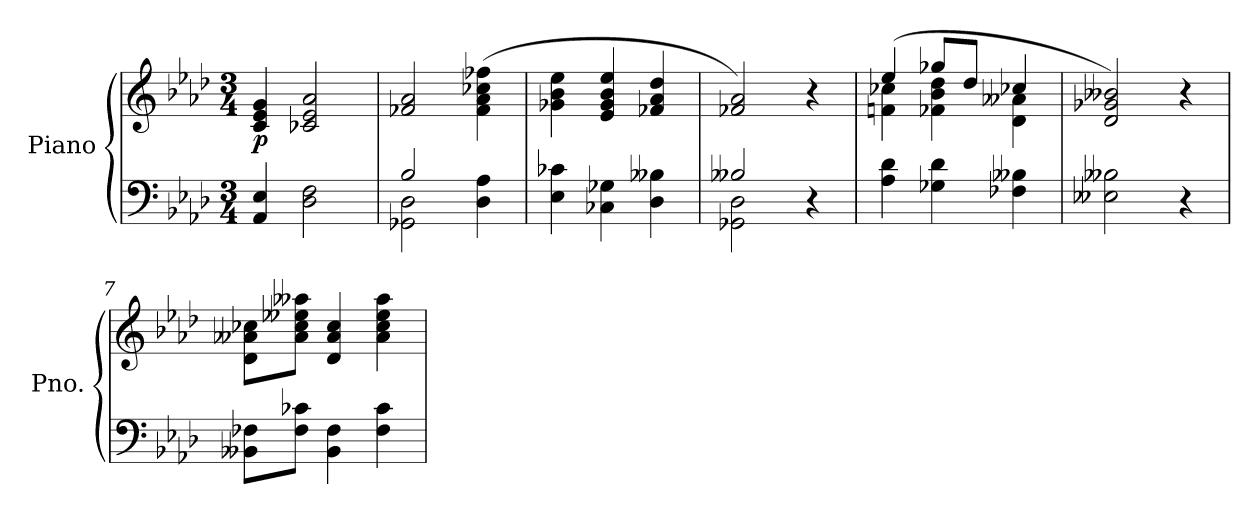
**kern	**kern	**dynam
*part1	*part1	*part1
*staff2	*staff1	*staff1/2
*I"Piano	*	*
*I'Pno.	*	*
*clefF4	*clefG2	*
*k[b-e-a-d-]	*k[b-e-a-d-]	*
*M3/4	*M3/4	*
=1	=1	=1
!	!	!LO:DY:b
4AA-/ 4E-/	(4c/ 4e-/ 4g/	p
2D-\ 2F\	2c-X/ 2e-/ 2a-/	.
=2	=2	=2
*^	*	*
2B-/)	2GG-X\ 2D-\	2f-X/ 2a-/	.
4D-\ 4A-\	4ryy	(4f-\ 4a-\ 4cc-X\ 4ff-X\	.
*v	*v	*	*
=3	=3	=3
4E-\ 4c-X\	4g-X\ 4b-\ 4ee-\	.
4C-X\ 4G-X\	4e-/ 4g-/ 4b-/ 4ee-/	.
4D-\ 4B--X\	4f-X/ 4a-/ 4dd-/	.
=4	=4	=4
*^	*	*
2B--X/	2GG-X\ 2D-\	2f-X/ 2a-/)	.
4r	4ryy	4r	.
*v	*v	*	*
=5	=5	=5
*	*^	*
4A-\ 4d-\	(4ee-/	4fn\ 4cc-X\	.
4G-X\ 4d-\	8gg-X/L	4f-X\ 4b-\ 4dd-\	.
.	8dd-/J	.	.
4F-X\ 4B--X\	4cc-X/	4d-\ 4a--X\	.
*	*v	*v	*
=6	=6	=6
2E--X\ 2B--X\	2d-/ 2g-X/ 2b--X/)	.
4r	4r	.
=7	=7	=7
8BB--X\ 8F-X\L	8d-\ 8a--X\ 8cc-X\L	.
8F-\ 8c-X\J	8a--\ 8cc-\ 8ee--X\ 8aa--X\J	.
4BB--\ 4F-\	4d-/ 4a--/ 4cc-/	.
4F-\ 4c-\	4a--\ 4cc-\ 4ee--\ 4aa--\	.
=	=	=
*-	*-	*-
